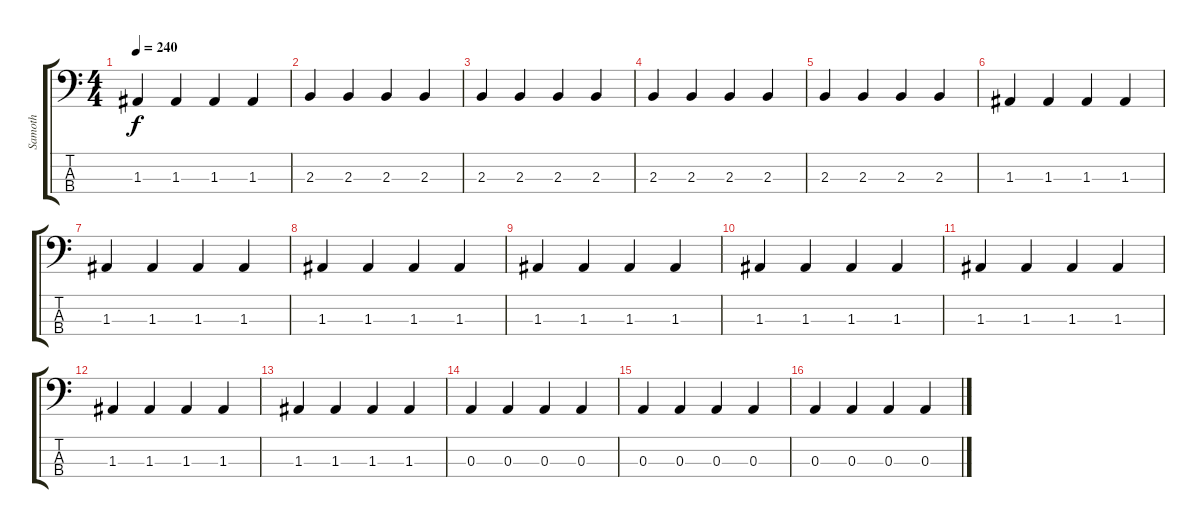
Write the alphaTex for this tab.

\track ("Samoth" "Samoth") {instrument electricbassfinger}
\staff {score tabs}
\tuning (G2 D2 A1 E1) {hide}
\ts (4 4)
\tempo 240
\clef f4
\ks c
1.3.4{dy f} 1.3.4 1.3.4 1.3.4 |
2.3.4 2.3.4 2.3.4 2.3.4 |
2.3.4 2.3.4 2.3.4 2.3.4 |
2.3.4 2.3.4 2.3.4 2.3.4 |
2.3.4 2.3.4 2.3.4 2.3.4 |
1.3.4 1.3.4 1.3.4 1.3.4 |
1.3.4 1.3.4 1.3.4 1.3.4 |
1.3.4 1.3.4 1.3.4 1.3.4 |
1.3.4 1.3.4 1.3.4 1.3.4 |
1.3.4 1.3.4 1.3.4 1.3.4 |
1.3.4 1.3.4 1.3.4 1.3.4 |
1.3.4 1.3.4 1.3.4 1.3.4 |
1.3.4 1.3.4 1.3.4 1.3.4 |
0.3.4 0.3.4 0.3.4 0.3.4 |
0.3.4 0.3.4 0.3.4 0.3.4 |
0.3.4 0.3.4 0.3.4 0.3.4
